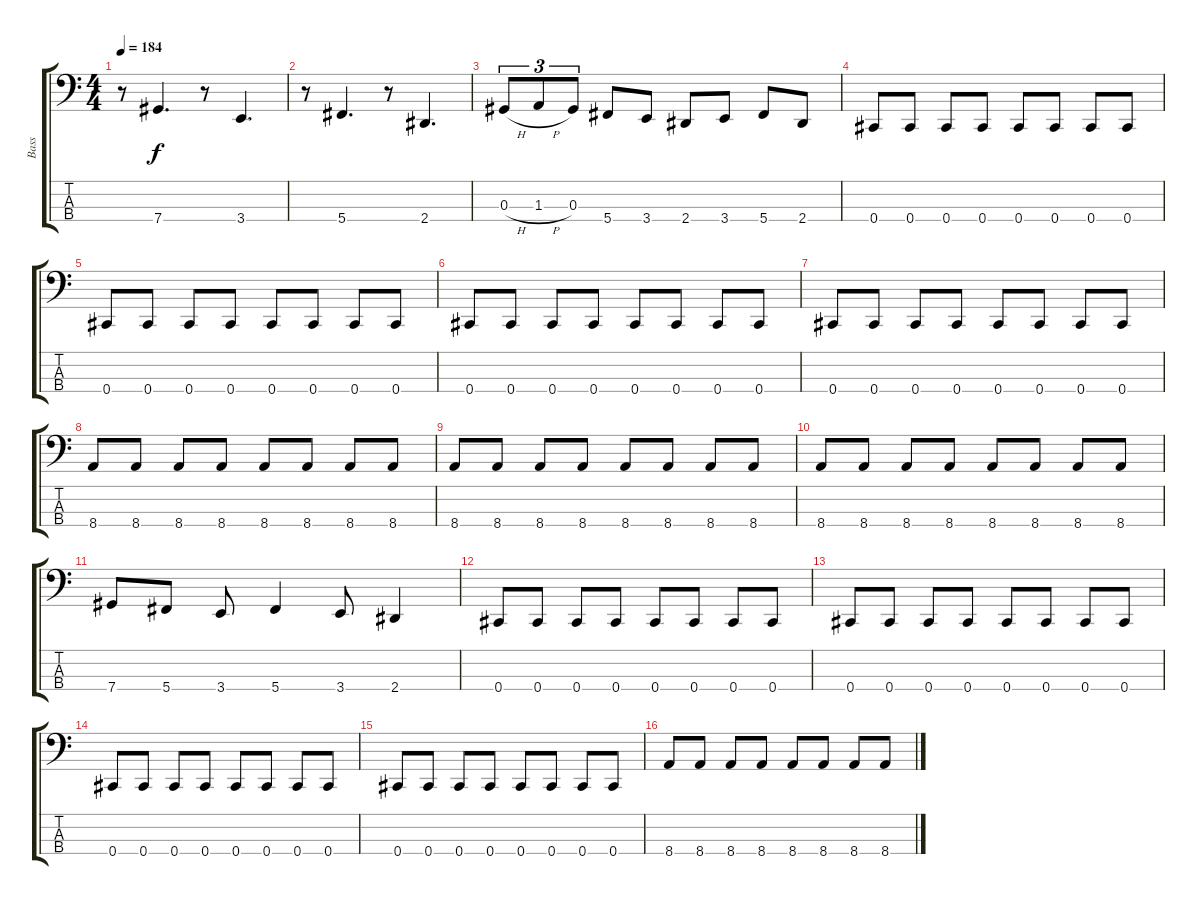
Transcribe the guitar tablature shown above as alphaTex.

\track ("Bass" "Bass") {instrument electricbasspick}
\staff {score tabs}
\tuning (Gb2 Db2 Ab1 Db1) {hide}
\ts (4 4)
\tempo 184
\clef f4
\ks c
r.8{dy f} 7.4.4{d} r.8 3.4.4{d} |
r.8 5.4.4{d} r.8 2.4.4{d} |
0.3{h}.8{tu (3 2)} 1.3{h}.8{tu (3 2)} 0.3.8{tu (3 2)} 5.4.8 3.4.8 2.4.8 3.4.8 5.4.8 2.4.8 |
0.4.8 0.4.8 0.4.8 0.4.8 0.4.8 0.4.8 0.4.8 0.4.8 |
0.4.8 0.4.8 0.4.8 0.4.8 0.4.8 0.4.8 0.4.8 0.4.8 |
0.4.8 0.4.8 0.4.8 0.4.8 0.4.8 0.4.8 0.4.8 0.4.8 |
0.4.8 0.4.8 0.4.8 0.4.8 0.4.8 0.4.8 0.4.8 0.4.8 |
8.4.8 8.4.8 8.4.8 8.4.8 8.4.8 8.4.8 8.4.8 8.4.8 |
8.4.8 8.4.8 8.4.8 8.4.8 8.4.8 8.4.8 8.4.8 8.4.8 |
8.4.8 8.4.8 8.4.8 8.4.8 8.4.8 8.4.8 8.4.8 8.4.8 |
7.4.8 5.4.8 3.4.8 5.4.4 3.4.8 2.4.4 |
0.4.8 0.4.8 0.4.8 0.4.8 0.4.8 0.4.8 0.4.8 0.4.8 |
0.4.8 0.4.8 0.4.8 0.4.8 0.4.8 0.4.8 0.4.8 0.4.8 |
0.4.8 0.4.8 0.4.8 0.4.8 0.4.8 0.4.8 0.4.8 0.4.8 |
0.4.8 0.4.8 0.4.8 0.4.8 0.4.8 0.4.8 0.4.8 0.4.8 |
8.4.8 8.4.8 8.4.8 8.4.8 8.4.8 8.4.8 8.4.8 8.4.8
